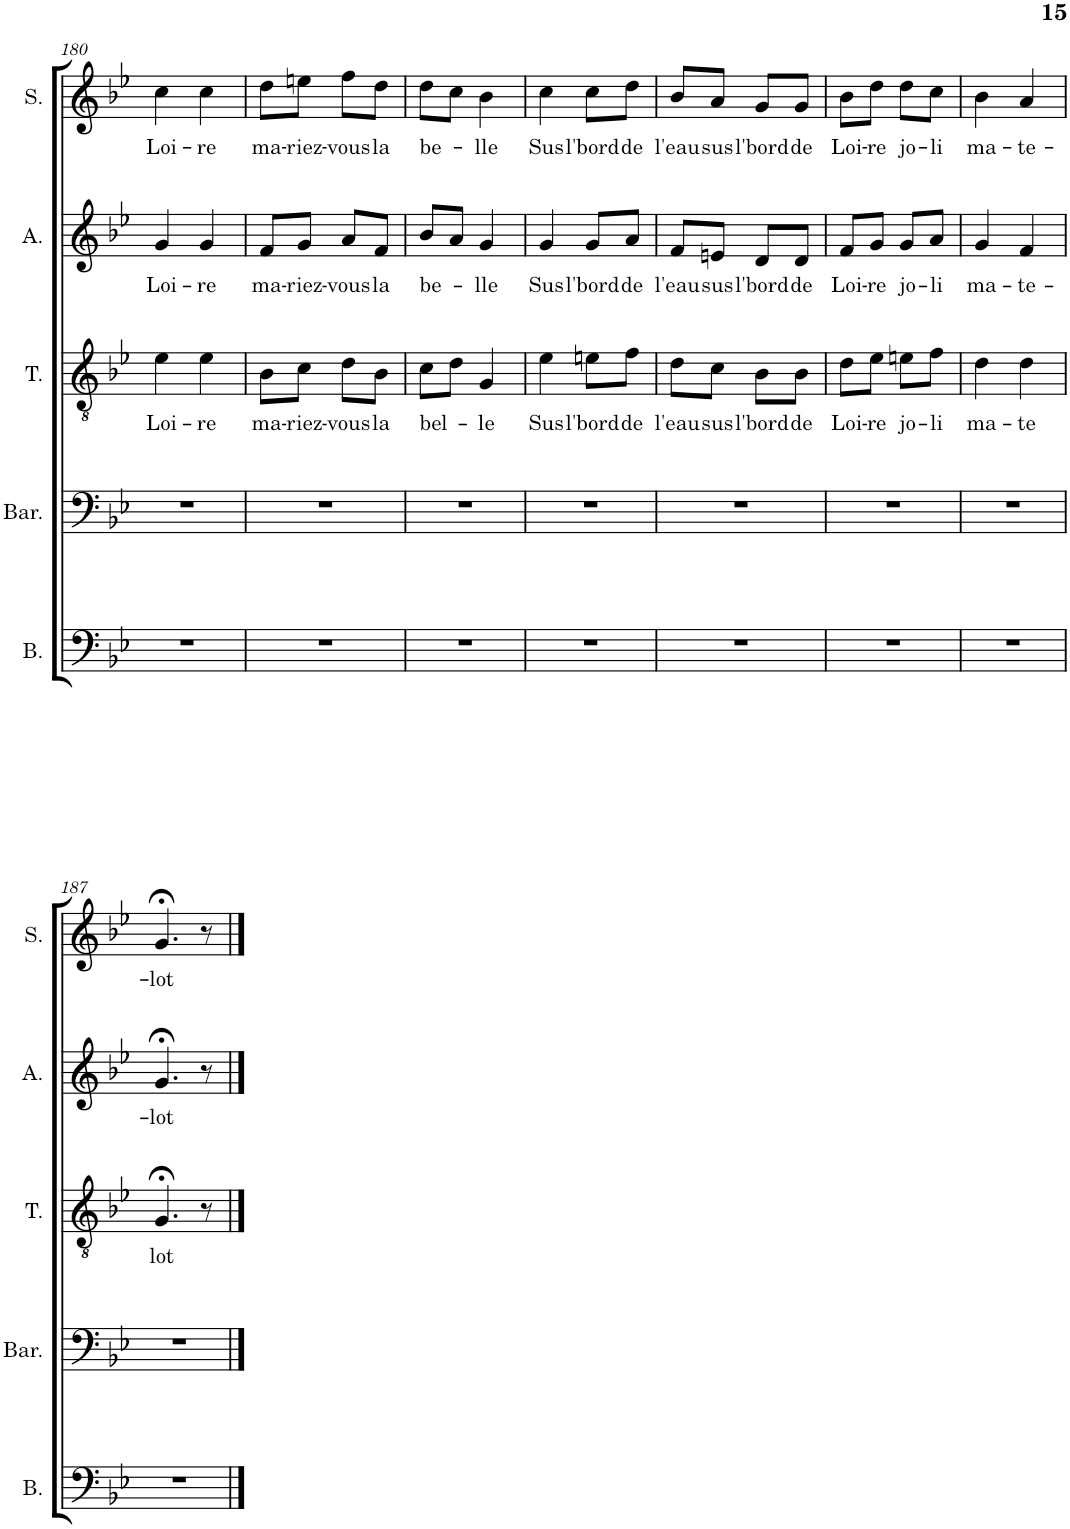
**kern	**kern	**kern	**text	**kern	**text	**kern	**text
*part5	*part4	*part3	*part3	*part2	*part2	*part1	*part1
*staff5	*staff4	*staff3	*staff3	*staff2	*staff2	*staff1	*staff1
*I"Basse	*I"Baryton	*I"Tenor	*	*I"Alto	*	*I"Soprano	*
*I'B.	*I'Bar.	*I'T.	*	*I'A.	*	*I'S.	*
!!LO:PB:g=z
*clefF4	*clefF4	*clefGv2	*	*clefG2	*	*clefG2	*
*k[b-e-]	*k[b-e-]	*k[b-e-]	*	*k[b-e-]	*	*k[b-e-]	*
*M2/4	*M2/4	*M2/4	*	*M2/4	*	*M2/4	*
=180	=180	=180	=180	=180	=180	=180	=180
!	!	!	!LO:LY:b	!	!LO:LY:b	!	!LO:LY:b
2r	2r	4e-\	Loi-	4g/	Loi-	4cc\	Loi-
!	!	!	!LO:LY:b	!	!LO:LY:b	!	!LO:LY:b
.	.	4e-\	-re	4g/	-re	4cc\	-re
=181	=181	=181	=181	=181	=181	=181	=181
!	!	!	!LO:LY:b	!	!LO:LY:b	!	!LO:LY:b
2r	2r	8B-\L	ma-	8f/L	ma-	8dd\L	ma-
!	!	!	!LO:LY:b	!	!LO:LY:b	!	!LO:LY:b
.	.	8c\J	-riez-	8g/J	-riez-	8een\J	-riez-
!	!	!	!LO:LY:b	!	!LO:LY:b	!	!LO:LY:b
.	.	8d\L	-vous	8a/L	-vous	8ff\L	-vous
!	!	!	!LO:LY:b	!	!LO:LY:b	!	!LO:LY:b
.	.	8B-\J	la	8f/J	la	8dd\J	la
=182	=182	=182	=182	=182	=182	=182	=182
!	!	!	!LO:LY:b	!	!LO:LY:b	!	!LO:LY:b
2r	2r	8c\L	bel-	8b-/L	be-	8dd\L	be-
.	.	8d\J	.	8a/J	.	8cc\J	.
!	!	!	!LO:LY:b	!	!LO:LY:b	!	!LO:LY:b
.	.	4G/	-le	4g/	-lle	4b-\	-lle
=183	=183	=183	=183	=183	=183	=183	=183
!	!	!	!LO:LY:b	!	!LO:LY:b	!	!LO:LY:b
2r	2r	4e-\	Sus	4g/	Sus	4cc\	Sus
!	!	!	!LO:LY:b	!	!LO:LY:b	!	!LO:LY:b
.	.	8en\L	l'bord	8g/L	l'bord	8cc\L	l'bord
!	!	!	!LO:LY:b	!	!LO:LY:b	!	!LO:LY:b
.	.	8f\J	de	8a/J	de	8dd\J	de
=184	=184	=184	=184	=184	=184	=184	=184
!	!	!	!LO:LY:b	!	!LO:LY:b	!	!LO:LY:b
2r	2r	8d\L	l'eau	8f/L	l'eau	8b-/L	l'eau
!	!	!	!LO:LY:b	!	!LO:LY:b	!	!LO:LY:b
.	.	8c\J	sus	8en/J	sus	8a/J	sus
!	!	!	!LO:LY:b	!	!LO:LY:b	!	!LO:LY:b
.	.	8B-\L	l'bord	8d/L	l'bord	8g/L	l'bord
!	!	!	!LO:LY:b	!	!LO:LY:b	!	!LO:LY:b
.	.	8B-\J	de	8d/J	de	8g/J	de
=185	=185	=185	=185	=185	=185	=185	=185
!	!	!	!LO:LY:b	!	!LO:LY:b	!	!LO:LY:b
2r	2r	8d\L	Loi-	8f/L	Loi-	8b-\L	Loi-
!	!	!	!LO:LY:b	!	!LO:LY:b	!	!LO:LY:b
.	.	8e-\J	-re	8g/J	-re	8dd\J	-re
!	!	!	!LO:LY:b	!	!LO:LY:b	!	!LO:LY:b
.	.	8en\L	jo-	8g/L	jo-	8dd\L	jo-
!	!	!	!LO:LY:b	!	!LO:LY:b	!	!LO:LY:b
.	.	8f\J	-li	8a/J	-li	8cc\J	-li
=186	=186	=186	=186	=186	=186	=186	=186
!	!	!	!LO:LY:b	!	!LO:LY:b	!	!LO:LY:b
2r	2r	4d\	ma-	4g/	ma-	4b-\	ma-
!	!	!	!LO:LY:b	!	!LO:LY:b	!	!LO:LY:b
.	.	4d\	-te	4f/	-te-	4a/	-te-
!!LO:LB:g=z
=187	=187	=187	=187	=187	=187	=187	=187
!	!	!	!LO:LY:b	!	!LO:LY:b	!	!LO:LY:b
2r	2r	4.G;</	lot	4.g;</	-lot	4.g;</	-lot
.	.	8r	.	8r	.	8r	.
==	==	==	==	==	==	==	==
*-	*-	*-	*-	*-	*-	*-	*-
